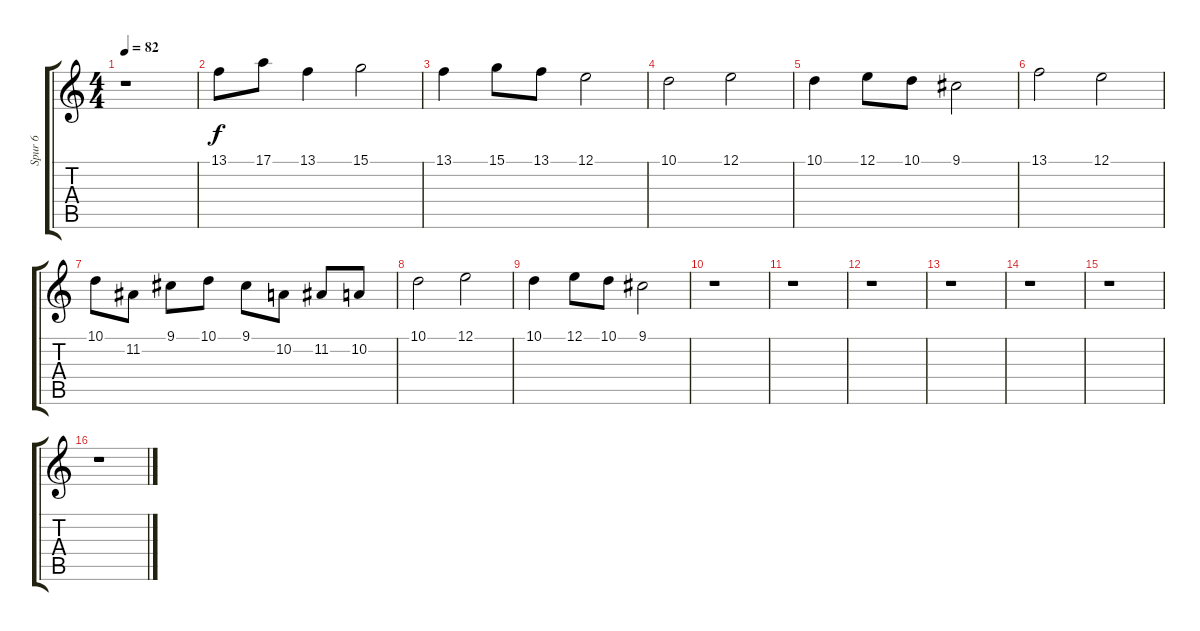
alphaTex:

\track ("Spur 6" "Spur 6") {instrument rockorgan}
\staff {score tabs}
\tuning (E4 B3 G3 D3 A2 E2) {hide}
\ts (4 4)
\tempo 82
\clef g2
\ks c
r.1{dy f} |
13.1.8 17.1.8 13.1.4 15.1.2 |
13.1.4 15.1.8 13.1.8 12.1.2 |
10.1.2 12.1.2 |
10.1.4 12.1.8 10.1.8 9.1.2 |
13.1.2 12.1.2 |
10.1.8 11.2.8 9.1.8 10.1.8 9.1.8 10.2.8 11.2.8 10.2.8 |
10.1.2 12.1.2 |
10.1.4 12.1.8 10.1.8 9.1.2 |
r.1 |
r.1 |
r.1 |
r.1 |
r.1 |
r.1 |
r.1
